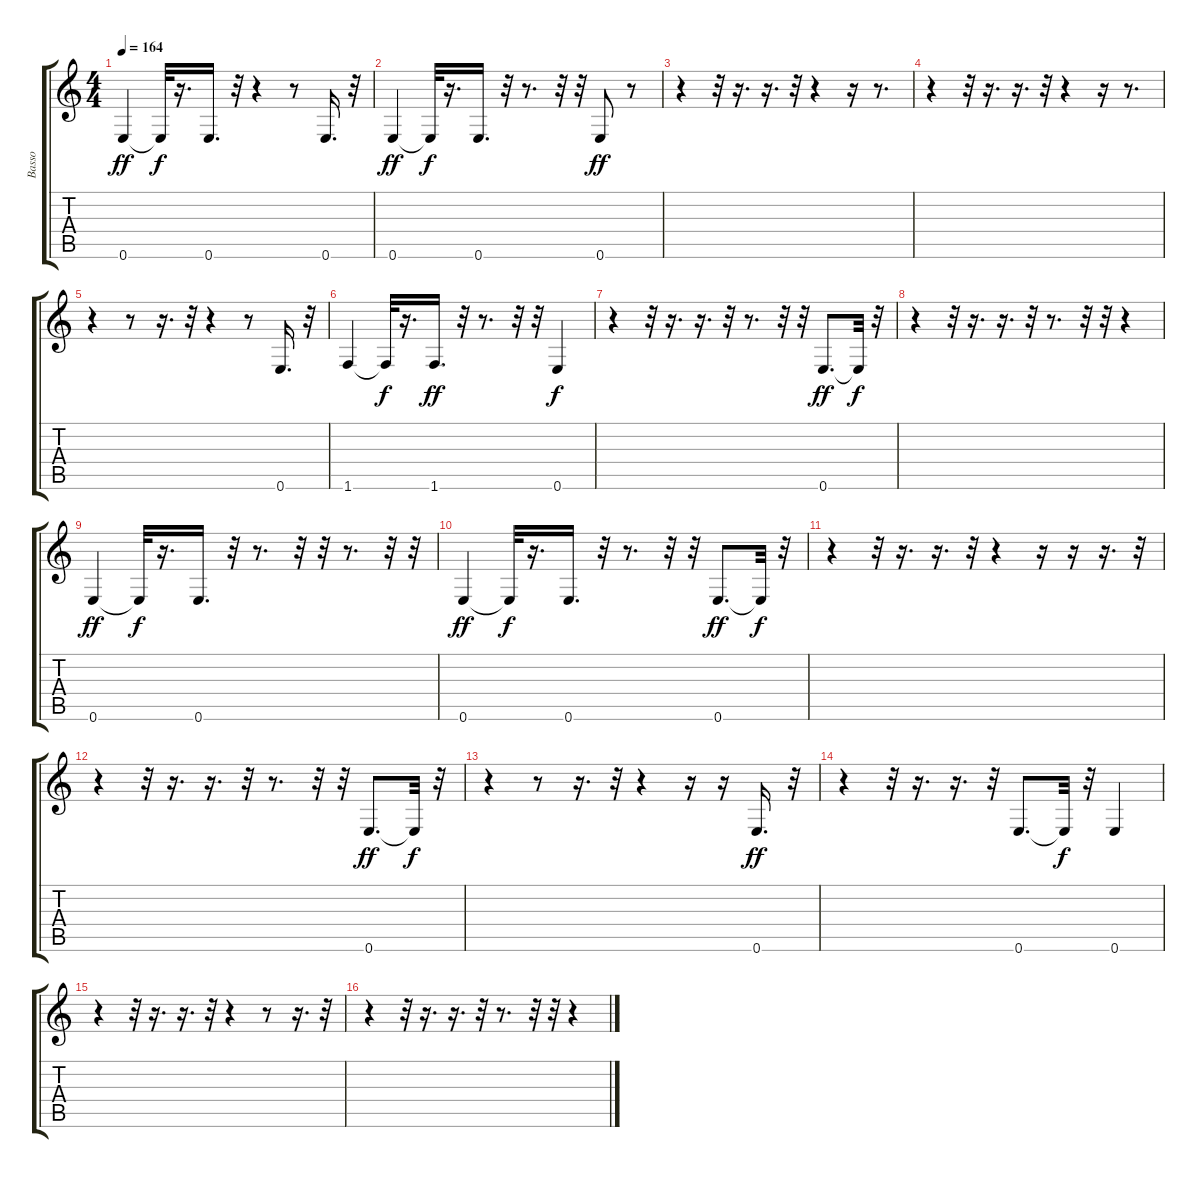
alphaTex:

\track ("Basso" "Basso") {instrument acousticbass}
\staff {score tabs}
\tuning (E4 B3 G3 D3 A2 E2) {hide}
\ts (4 4)
\tempo 164
\clef g2
\ks c
0.6.4{dy ff} 0.6{t}.32{dy f} r.16{d} 0.6.16{d} r.32 r.4 r.8 0.6.16{d} r.32 |
0.6.4{dy ff} 0.6{t}.32{dy f} r.16{d} 0.6.16{d} r.32 r.8{d} r.32 r.32 0.6.8{dy ff} r.8 |
r.4 r.32 r.16{d} r.16{d} r.32 r.4 r.16 r.8{d} |
r.4 r.32 r.16{d} r.16{d} r.32 r.4 r.16 r.8{d} |
r.4 r.8 r.16{d} r.32 r.4 r.8 0.6.16{d} r.32 |
1.6.4 1.6{t}.32{dy f} r.16{d} 1.6.16{d dy ff} r.32 r.8{d} r.32 r.32 0.6.4{dy f} |
r.4 r.32 r.16{d} r.16{d} r.32 r.8{d} r.32 r.32 0.6.8{d dy ff} 0.6{t}.32{dy f} r.32 |
r.4 r.32 r.16{d} r.16{d} r.32 r.8{d} r.32 r.32 r.4 |
0.6.4{dy ff} 0.6{t}.32{dy f} r.16{d} 0.6.16{d} r.32 r.8{d} r.32 r.32 r.8{d} r.32 r.32 |
0.6.4{dy ff} 0.6{t}.32{dy f} r.16{d} 0.6.16{d} r.32 r.8{d} r.32 r.32 0.6.8{d dy ff} 0.6{t}.32{dy f} r.32 |
r.4 r.32 r.16{d} r.16{d} r.32 r.4 r.16 r.16 r.16{d} r.32 |
r.4 r.32 r.16{d} r.16{d} r.32 r.8{d} r.32 r.32 0.6.8{d dy ff} 0.6{t}.32{dy f} r.32 |
r.4 r.8 r.16{d} r.32 r.4 r.16 r.16 0.6.16{d dy ff} r.32 |
r.4 r.32 r.16{d} r.16{d} r.32 0.6.8{d} 0.6{t}.32{dy f} r.32 0.6.4 |
r.4 r.32 r.16{d} r.16{d} r.32 r.4 r.8 r.16{d} r.32 |
r.4 r.32 r.16{d} r.16{d} r.32 r.8{d} r.32 r.32 r.4
